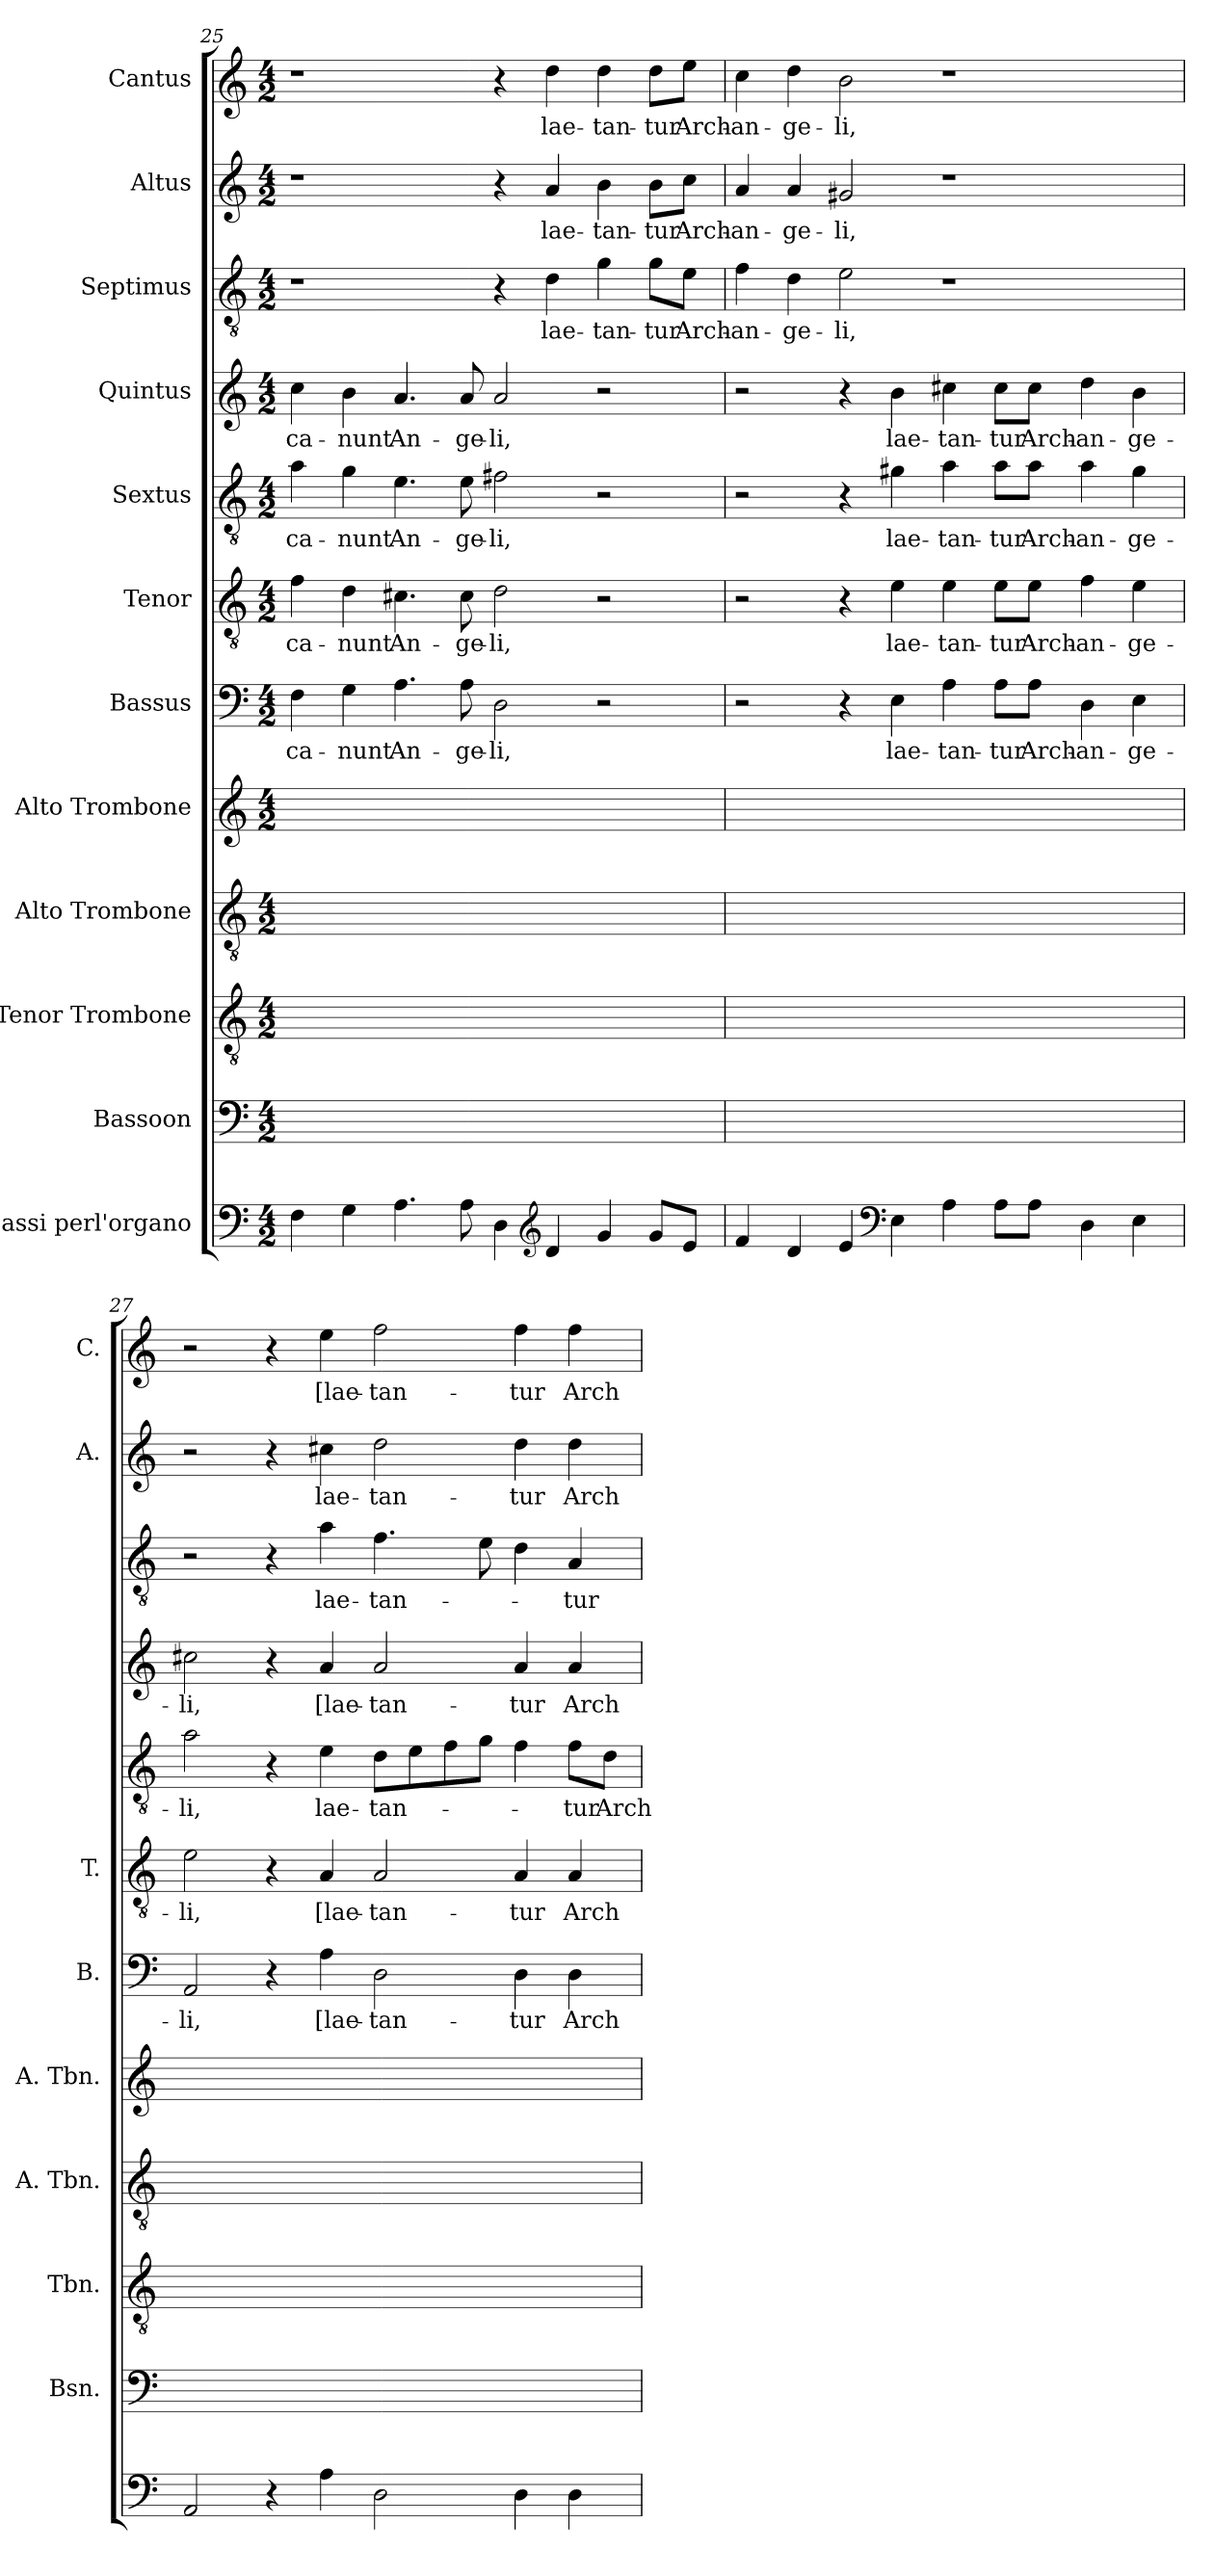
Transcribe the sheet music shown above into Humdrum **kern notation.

**kern	**kern	**text	**kern	**text	**kern	**text	**kern	**text	**kern	**text	**kern	**text	**kern	**text	**kern	**text	**kern	**text	**kern	**text	**kern	**text
*part12	*part11	*part11	*part10	*part10	*part9	*part9	*part8	*part8	*part7	*part7	*part6	*part6	*part5	*part5	*part4	*part4	*part3	*part3	*part2	*part2	*part1	*part1
*staff12	*staff11	*staff11	*staff10	*staff10	*staff9	*staff9	*staff8	*staff8	*staff7	*staff7	*staff6	*staff6	*staff5	*staff5	*staff4	*staff4	*staff3	*staff3	*staff2	*staff2	*staff1	*staff1
*I"Bassi perl'organo	*I"Bassoon	*	*I"Tenor Trombone	*	*I"Alto Trombone	*	*I"Alto Trombone	*	*I"Bassus	*	*I"Tenor	*	*I"Sextus	*	*I"Quintus	*	*I"Septimus	*	*I"Altus	*	*I"Cantus	*
*	*I'Bsn.	*	*I'Tbn.	*	*I'A. Tbn.	*	*I'A. Tbn.	*	*I'B.	*	*I'T.	*	*	*	*	*	*	*	*I'A.	*	*I'C.	*
*clefF4	*clefF4	*	*clefGv2	*	*clefGv2	*	*clefG2	*	*clefF4	*	*clefGv2	*	*clefGv2	*	*clefG2	*	*clefGv2	*	*clefG2	*	*clefG2	*
*	*	*	*	*	*	*	*	*	*	*	*ITrd7c12	*	*ITrd7c12	*	*	*	*ITrd7c12	*	*	*	*	*
*k[]	*k[]	*	*k[]	*	*k[]	*	*k[]	*	*k[]	*	*k[]	*	*k[]	*	*k[]	*	*k[]	*	*k[]	*	*k[]	*
*a:	*a:	*	*a:	*	*a:	*	*a:	*	*a:	*	*a:	*	*a:	*	*a:	*	*a:	*	*a:	*	*a:	*
*M4/2	*M4/2	*	*M4/2	*	*M4/2	*	*M4/2	*	*M4/2	*	*M4/2	*	*M4/2	*	*M4/2	*	*M4/2	*	*M4/2	*	*M4/2	*
=25	=25	=25	=25	=25	=25	=25	=25	=25	=25	=25	=25	=25	=25	=25	=25	=25	=25	=25	=25	=25	=25	=25
!	!	!	!	!	!	!	!	!	!	!LO:LY:b	!	!LO:LY:b	!	!LO:LY:b	!	!LO:LY:b	!	!	!	!	!	!
4F\	4F\yy	ca-	4F/yy	ca-	4A/yy	ca-	4cc\yy	ca-	4F\	ca-	4F\	ca-	4A\	ca-	4cc\	ca-	1r	.	1r	.	1r	.
!	!	!	!	!	!	!	!	!	!	!LO:LY:b	!	!LO:LY:b	!	!LO:LY:b	!	!LO:LY:b	!	!	!	!	!	!
4G\	4G\yy	-nunt	4D/yy	-nunt	4G/yy	-nunt	4b\yy	-nunt	4G\	-nunt	4D\	-nunt	4G\	-nunt	4b\	-nunt	.	.	.	.	.	.
!	!	!	!	!	!	!	!	!	!	!LO:LY:b	!	!LO:LY:b	!	!LO:LY:b	!	!LO:LY:b	!	!	!	!	!	!
4.A\	4.A\yy	An-	4.C#/yy	An-	4.E/yy	An-	4.a/yy	An-	4.A\	An-	4.C#X\	An-	4.E\	An-	4.a/	An-	.	.	.	.	.	.
!	!	!	!	!	!	!	!	!	!	!LO:LY:b	!	!LO:LY:b	!	!LO:LY:b	!	!LO:LY:b	!	!	!	!	!	!
8A\	8A\yy	-ge-	8C#/yy	-ge-	8E/yy	-ge-	8a/yy	-ge-	8A\	-ge-	8C#\	-ge-	8E\	-ge-	8a/	-ge-	.	.	.	.	.	.
!	!	!	!	!	!	!	!	!	!	!LO:LY:b	!	!LO:LY:b	!	!LO:LY:b	!	!LO:LY:b	!	!	!	!	!	!
4D\	2D\yy	-li,	2D/yy	-li,	2F#/yy	-li,	2a/yy	-li,	2D\	-li,	2D\	-li,	2F#X\	-li,	2a/	-li,	4r	.	4r	.	4r	.
*clefG2	*	*	*	*	*	*	*	*	*	*	*	*	*	*	*	*	*	*	*	*	*	*
!	!	!	!	!	!	!	!	!	!	!	!	!	!	!	!	!	!	!LO:LY:b	!	!LO:LY:b	!	!LO:LY:b
4d/	.	.	.	.	.	.	.	.	.	.	.	.	.	.	.	.	4D\	lae-	4a/	lae-	4dd\	lae-
!	!	!	!	!	!	!	!	!	!	!	!	!	!	!	!	!	!	!LO:LY:b	!	!LO:LY:b	!	!LO:LY:b
4g/	2ryy	.	2ryy	.	2ryy	.	2ryy	.	2r	.	2r	.	2r	.	2r	.	4G\	-tan-	4b\	-tan-	4dd\	-tan-
!	!	!	!	!	!	!	!	!	!	!	!	!	!	!	!	!	!	!LO:LY:b	!	!LO:LY:b	!	!LO:LY:b
8g/L	.	.	.	.	.	.	.	.	.	.	.	.	.	.	.	.	8G\L	-tur	8b\L	-tur	8dd\L	-tur
!	!	!	!	!	!	!	!	!	!	!	!	!	!	!	!	!	!	!LO:LY:b	!	!LO:LY:b	!	!LO:LY:b
8e/J	.	.	.	.	.	.	.	.	.	.	.	.	.	.	.	.	8E\J	Arch-	8cc\J	Arch-	8ee\J	Arch-
!!LO:LB:g=z
=26	=26	=26	=26	=26	=26	=26	=26	=26	=26	=26	=26	=26	=26	=26	=26	=26	=26	=26	=26	=26	=26	=26
!	!	!	!	!	!	!	!	!	!	!	!	!	!	!	!	!	!	!LO:LY:b	!	!LO:LY:b	!	!LO:LY:b
4f/	2ryy	.	2ryy	.	2ryy	.	2ryy	.	2r	.	2r	.	2r	.	2r	.	4F\	-an-	4a/	-an-	4cc\	-an-
!	!	!	!	!	!	!	!	!	!	!	!	!	!	!	!	!	!	!LO:LY:b	!	!LO:LY:b	!	!LO:LY:b
4d/	.	.	.	.	.	.	.	.	.	.	.	.	.	.	.	.	4D\	-ge-	4a/	-ge-	4dd\	-ge-
!	!	!	!	!	!	!	!	!	!	!	!	!	!	!	!	!	!	!LO:LY:b	!	!LO:LY:b	!	!LO:LY:b
4e/	4ryy	.	4ryy	.	4ryy	.	4ryy	.	4r	.	4r	.	4r	.	4r	.	2E\	-li,	2g#X/	-li,	2b\	-li,
*clefF4	*	*	*	*	*	*	*	*	*	*	*	*	*	*	*	*	*	*	*	*	*	*
!	!	!	!	!	!	!	!	!	!	!LO:LY:b	!	!LO:LY:b	!	!LO:LY:b	!	!LO:LY:b	!	!	!	!	!	!
4E\	4E\yy	lae-	4E/yy	lae-	4G#/yy	lae-	4b\yy	lae-	4E\	lae-	4E\	lae-	4G#X\	lae-	4b\	lae-	.	.	.	.	.	.
!	!	!	!	!	!	!	!	!	!	!LO:LY:b	!	!LO:LY:b	!	!LO:LY:b	!	!LO:LY:b	!	!	!	!	!	!
4A\	4A\yy	-tan-	4E/yy	-tan-	4A/yy	-tan-	4cc#\yy	-tan-	4A\	-tan-	4E\	-tan-	4A\	-tan-	4cc#X\	-tan-	1r	.	1r	.	1r	.
!	!	!	!	!	!	!	!	!	!	!LO:LY:b	!	!LO:LY:b	!	!LO:LY:b	!	!LO:LY:b	!	!	!	!	!	!
8A\L	8A\Lyy	-tur	8E/Lyy	-tur	8A/Lyy	-tur	8cc#\Lyy	-tur	8A\L	-tur	8E\L	-tur	8A\L	-tur	8cc#\L	-tur	.	.	.	.	.	.
!	!	!	!	!	!	!	!	!	!	!LO:LY:b	!	!LO:LY:b	!	!LO:LY:b	!	!LO:LY:b	!	!	!	!	!	!
8A\J	8A\Jyy	Arch-	8E/Jyy	Arch-	8A/Jyy	Arch-	8cc#\Jyy	Arch-	8A\J	Arch-	8E\J	Arch-	8A\J	Arch-	8cc#\J	Arch-	.	.	.	.	.	.
!	!	!	!	!	!	!	!	!	!	!LO:LY:b	!	!LO:LY:b	!	!LO:LY:b	!	!LO:LY:b	!	!	!	!	!	!
4D\	4D\yy	-an-	4F/yy	-an-	4A/yy	-an-	4dd\yy	-an-	4D\	-an-	4F\	-an-	4A\	-an-	4dd\	-an-	.	.	.	.	.	.
!	!	!	!	!	!	!	!	!	!	!LO:LY:b	!	!LO:LY:b	!	!LO:LY:b	!	!LO:LY:b	!	!	!	!	!	!
4E\	4E\yy	-ge-	4E/yy	-ge-	4G#/yy	-ge-	4b\yy	-ge-	4E\	-ge-	4E\	-ge-	4G#\	-ge-	4b\	-ge-	.	.	.	.	.	.
=27	=27	=27	=27	=27	=27	=27	=27	=27	=27	=27	=27	=27	=27	=27	=27	=27	=27	=27	=27	=27	=27	=27
!	!	!	!	!	!	!	!	!	!	!LO:LY:b	!	!LO:LY:b	!	!LO:LY:b	!	!LO:LY:b	!	!	!	!	!	!
2AA/	2AA/yy	-li,	2E/yy	-li,	2A/yy	-li,	2cc#\yy	-li,	2AA/	-li,	2E\	-li,	2A\	-li,	2cc#X\	-li,	2r	.	2r	.	2r	.
4r	4ryy	.	4ryy	.	4ryy	.	4ryy	.	4r	.	4r	.	4r	.	4r	.	4r	.	4r	.	4r	.
!	!	!	!	!	!	!	!	!	!	!LO:LY:b	!	!LO:LY:b	!	!LO:LY:b	!	!LO:LY:b	!	!LO:LY:b	!	!LO:LY:b	!	!LO:LY:b
4A\	4A\yy	[lae-	4AA/yy	[lae-	4E/yy	lae-	4a/yy	[lae-	4A\	[lae-	4AA/	[lae-	4E\	lae-	4a/	[lae-	4A\	lae-	4cc#X\	lae-	4ee\	[lae-
!	!	!	!	!	!	!	!	!	!	!LO:LY:b	!	!LO:LY:b	!	!LO:LY:b	!	!LO:LY:b	!	!LO:LY:b	!	!LO:LY:b	!	!LO:LY:b
2D\	2D\yy	-tan-	2AA/yy	-tan-	8D/Lyy	-tan-	2a/yy	-tan-	2D\	-tan-	2AA/	-tan-	8D\L	-tan-	2a/	-tan-	4.F\	-tan-	2dd\	-tan-	2ff\	-tan-
.	.	.	.	.	8E/yy	.	.	.	.	.	.	.	8E\	.	.	.	.	.	.	.	.	.
.	.	.	.	.	8F/yy	.	.	.	.	.	.	.	8F\	.	.	.	.	.	.	.	.	.
.	.	.	.	.	8G/Jyy	.	.	.	.	.	.	.	8G\J	.	.	.	8E\	.	.	.	.	.
!	!	!	!	!	!	!	!	!	!	!LO:LY:b	!	!LO:LY:b	!	!	!	!LO:LY:b	!	!	!	!LO:LY:b	!	!LO:LY:b
4D\	4D\yy	-tur	4AA/yy	-tur	4F/yy	.	4a/yy	-tur	4D\	-tur	4AA/	-tur	4F\	.	4a/	-tur	4D\	.	4dd\	-tur	4ff\	-tur
!	!	!	!	!	!	!	!	!	!	!LO:LY:b	!	!LO:LY:b	!	!LO:LY:b	!	!LO:LY:b	!	!LO:LY:b	!	!LO:LY:b	!	!LO:LY:b
4D\	4D\yy	Arch-	4AA/yy	Arch-	8F/Lyy	-tur	4a/yy	Arch-	4D\	Arch-	4AA/	Arch-	8F\L	-tur	4a/	Arch-	4AA/	-tur	4dd\	Arch-	4ff\	Arch-
!	!	!	!	!	!	!	!	!	!	!	!	!	!	!LO:LY:b	!	!	!	!	!	!	!	!
.	.	.	.	.	8D/Jyy	Arch-	.	.	.	.	.	.	8D\J	Arch-	.	.	.	.	.	.	.	.
=	=	=	=	=	=	=	=	=	=	=	=	=	=	=	=	=	=	=	=	=	=	=
*-	*-	*-	*-	*-	*-	*-	*-	*-	*-	*-	*-	*-	*-	*-	*-	*-	*-	*-	*-	*-	*-	*-
